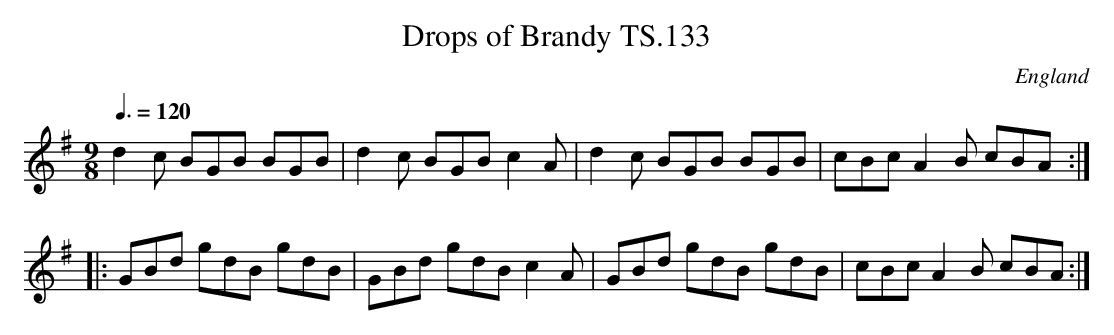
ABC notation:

X:1
T:Drops of Brandy TS.133
M:9/8
L:1/8
Q:3/8=120
O:England
K:G major
d2c BGB BGB|d2c BGBc2A|d2c BGB BGB|cBcA2B cBA:|!
|:GBd gdB gdB|GBd gdBc2A|GBd gdB gdB|cBc A2B cBA:|]
